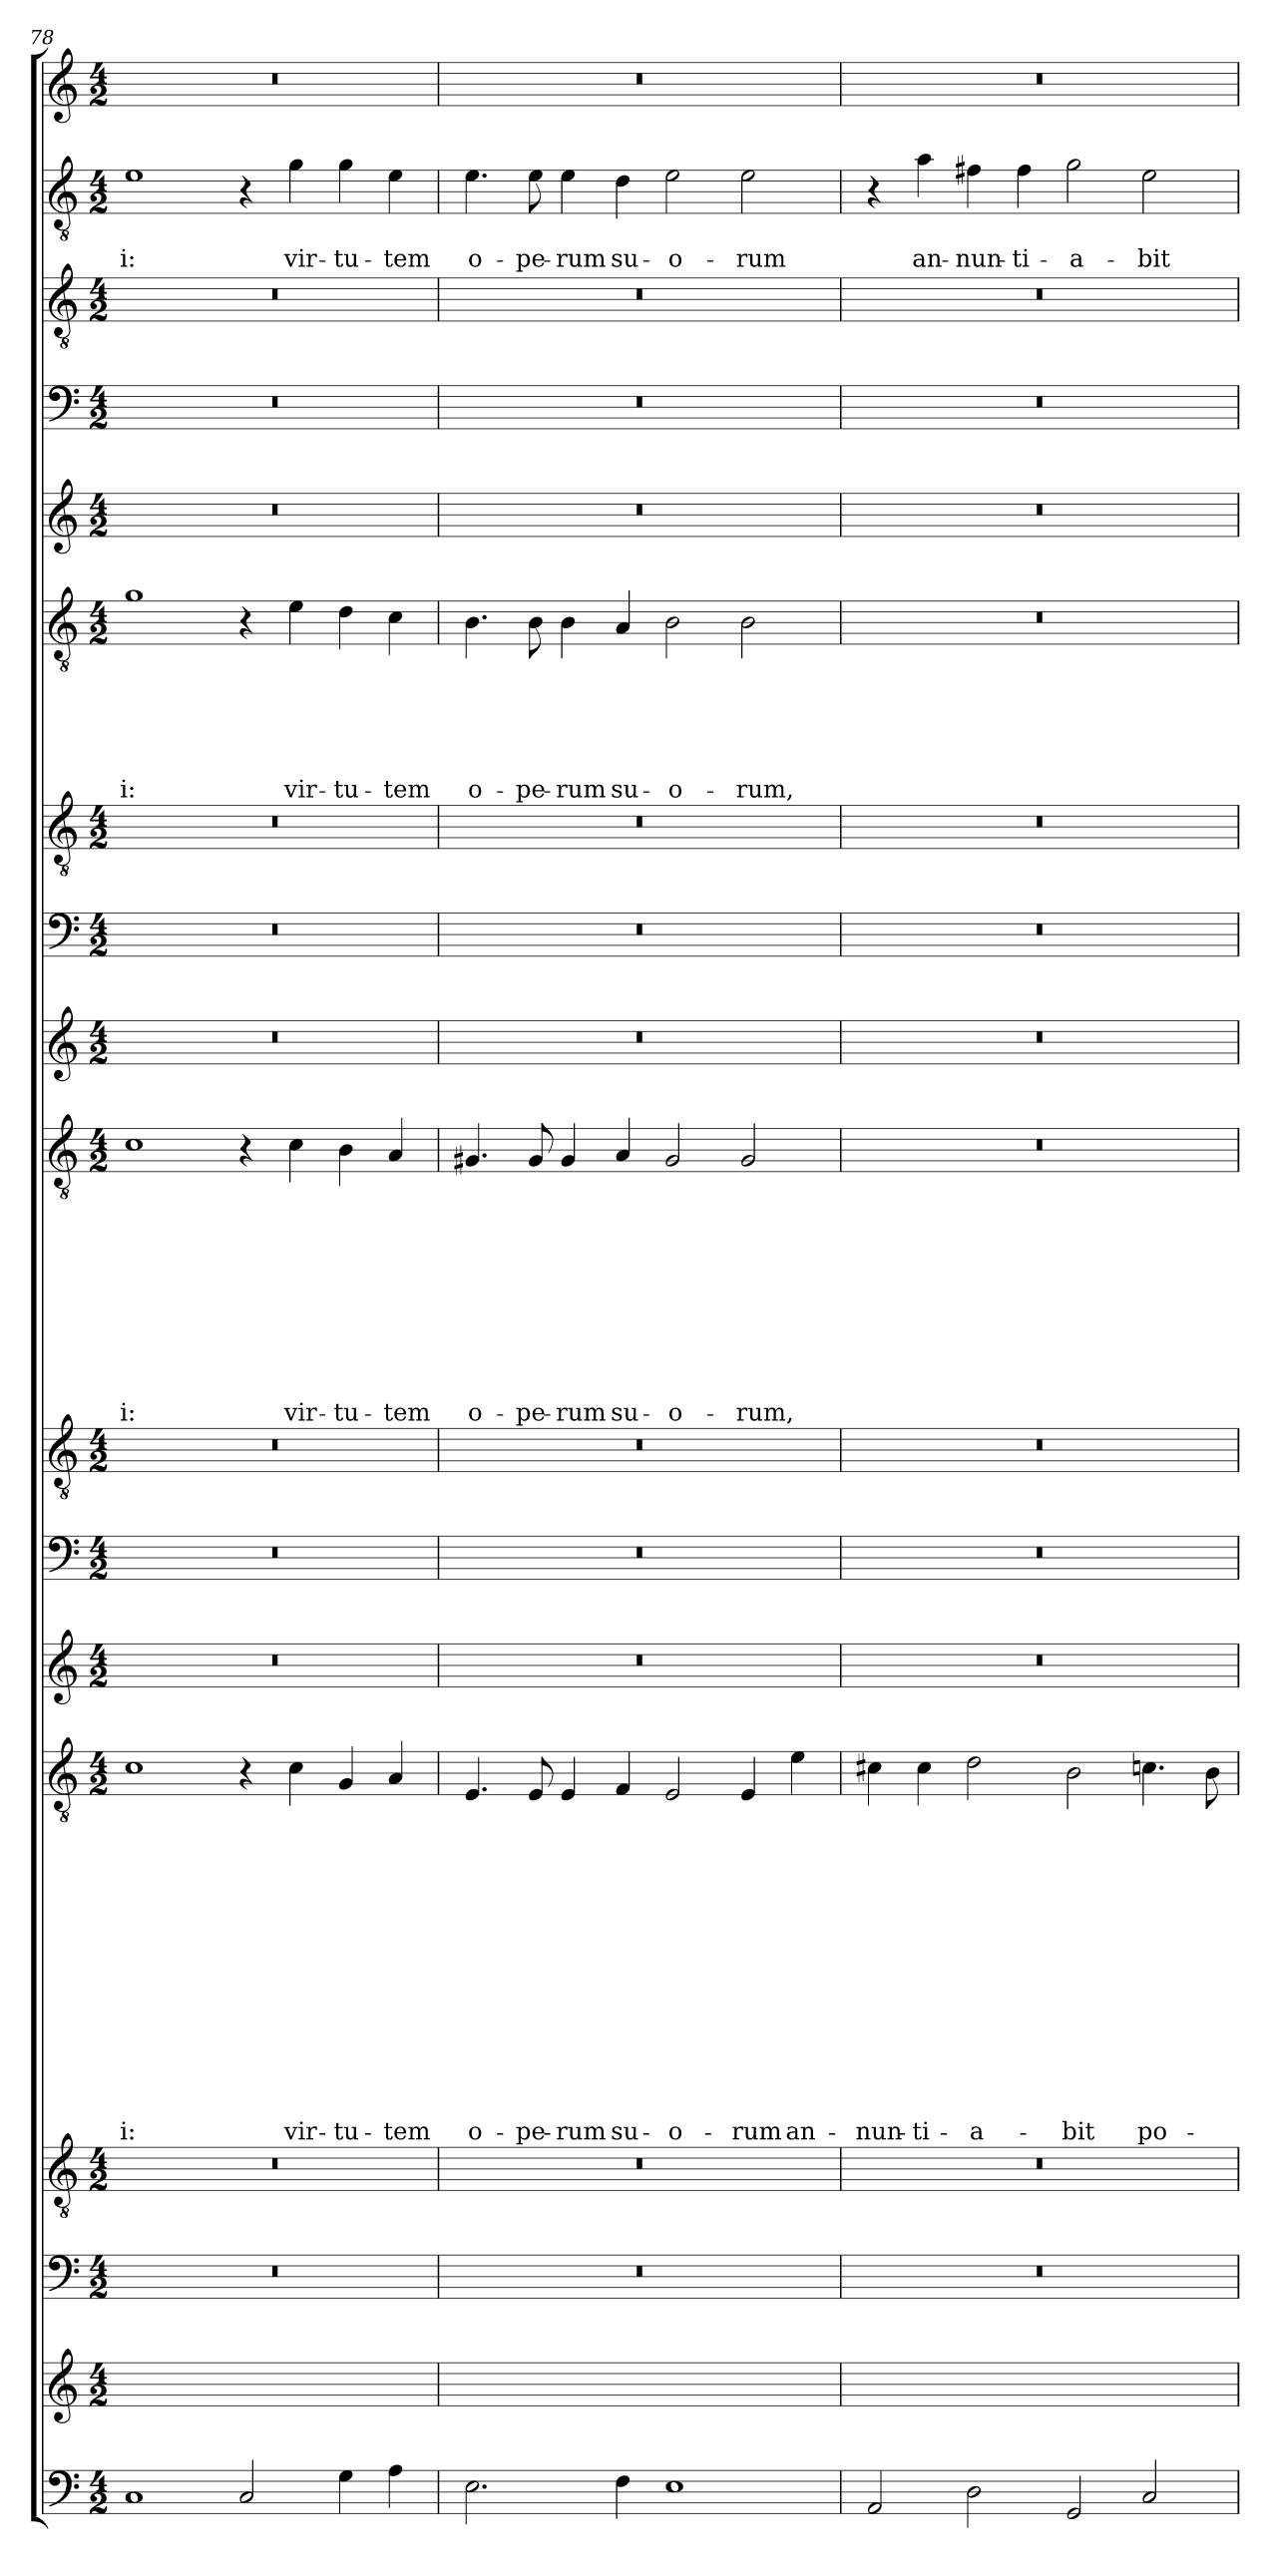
**kern	**kern	**kern	**kern	**kern	**text	**text	**text	**text	**text	**text	**text	**text	**text	**text	**text	**text	**text	**text	**kern	**kern	**kern	**kern	**text	**text	**text	**text	**text	**text	**text	**text	**text	**text	**kern	**kern	**kern	**kern	**text	**text	**text	**text	**text	**text	**kern	**kern	**kern	**kern	**text	**text	**kern
*part18	*part17	*part16	*part15	*part14	*part14	*part14	*part14	*part14	*part14	*part14	*part14	*part14	*part14	*part14	*part14	*part14	*part14	*part14	*part13	*part12	*part11	*part10	*part10	*part10	*part10	*part10	*part10	*part10	*part10	*part10	*part10	*part10	*part9	*part8	*part7	*part6	*part6	*part6	*part6	*part6	*part6	*part6	*part5	*part4	*part3	*part2	*part2	*part2	*part1
*staff18	*staff17	*staff16	*staff15	*staff14	*staff14	*staff14	*staff14	*staff14	*staff14	*staff14	*staff14	*staff14	*staff14	*staff14	*staff14	*staff14	*staff14	*staff14	*staff13	*staff12	*staff11	*staff10	*staff10	*staff10	*staff10	*staff10	*staff10	*staff10	*staff10	*staff10	*staff10	*staff10	*staff9	*staff8	*staff7	*staff6	*staff6	*staff6	*staff6	*staff6	*staff6	*staff6	*staff5	*staff4	*staff3	*staff2	*staff2	*staff2	*staff1
*clefF4	*clefG2	*clefF4	*clefGv2	*clefGv2	*	*	*	*	*	*	*	*	*	*	*	*	*	*	*clefG2	*clefF4	*clefGv2	*clefGv2	*	*	*	*	*	*	*	*	*	*	*clefG2	*clefF4	*clefGv2	*clefGv2	*	*	*	*	*	*	*clefG2	*clefF4	*clefGv2	*clefGv2	*	*	*clefG2
*k[]	*k[]	*k[]	*k[]	*k[]	*	*	*	*	*	*	*	*	*	*	*	*	*	*	*k[]	*k[]	*k[]	*k[]	*	*	*	*	*	*	*	*	*	*	*k[]	*k[]	*k[]	*k[]	*	*	*	*	*	*	*k[]	*k[]	*k[]	*k[]	*	*	*k[]
*C:	*C:	*C:	*C:	*C:	*	*	*	*	*	*	*	*	*	*	*	*	*	*	*C:	*C:	*C:	*C:	*	*	*	*	*	*	*	*	*	*	*C:	*C:	*C:	*C:	*	*	*	*	*	*	*C:	*C:	*C:	*C:	*	*	*C:
*M4/2	*M4/2	*M4/2	*M4/2	*M4/2	*	*	*	*	*	*	*	*	*	*	*	*	*	*	*M4/2	*M4/2	*M4/2	*M4/2	*	*	*	*	*	*	*	*	*	*	*M4/2	*M4/2	*M4/2	*M4/2	*	*	*	*	*	*	*M4/2	*M4/2	*M4/2	*M4/2	*	*	*M4/2
=78	=78	=78	=78	=78	=78	=78	=78	=78	=78	=78	=78	=78	=78	=78	=78	=78	=78	=78	=78	=78	=78	=78	=78	=78	=78	=78	=78	=78	=78	=78	=78	=78	=78	=78	=78	=78	=78	=78	=78	=78	=78	=78	=78	=78	=78	=78	=78	=78	=78
!	!	!	!	!	!	!	!	!	!	!	!	!	!	!	!	!	!	!LO:LY:b	!	!	!	!	!	!	!	!	!	!	!	!	!	!LO:LY:b	!	!	!	!	!	!	!	!	!	!LO:LY:b	!	!	!	!	!	!LO:LY:b	!
1C	0ryy	0r	0r	1c	.	.	.	.	.	.	.	.	.	.	.	.	.	-i:	0r	0r	0r	1c	.	.	.	.	.	.	.	.	.	-i:	0r	0r	0r	1g	.	.	.	.	.	-i:	0r	0r	0r	1e	.	-i:	0r
2C/	.	.	.	4r	.	.	.	.	.	.	.	.	.	.	.	.	.	.	.	.	.	4r	.	.	.	.	.	.	.	.	.	.	.	.	.	4r	.	.	.	.	.	.	.	.	.	4r	.	.	.
!	!	!	!	!	!	!	!	!	!	!	!	!	!	!	!	!	!	!LO:LY:b	!	!	!	!	!	!	!	!	!	!	!	!	!	!LO:LY:b	!	!	!	!	!	!	!	!	!	!LO:LY:b	!	!	!	!	!	!LO:LY:b	!
.	.	.	.	4c\	.	.	.	.	.	.	.	.	.	.	.	.	.	vir-	.	.	.	4c\	.	.	.	.	.	.	.	.	.	vir-	.	.	.	4e\	.	.	.	.	.	vir-	.	.	.	4g\	.	vir-	.
!	!	!	!	!	!	!	!	!	!	!	!	!	!	!	!	!	!	!LO:LY:b	!	!	!	!	!	!	!	!	!	!	!	!	!	!LO:LY:b	!	!	!	!	!	!	!	!	!	!LO:LY:b	!	!	!	!	!	!LO:LY:b	!
4G\	.	.	.	4G/	.	.	.	.	.	.	.	.	.	.	.	.	.	-tu-	.	.	.	4B\	.	.	.	.	.	.	.	.	.	-tu-	.	.	.	4d\	.	.	.	.	.	-tu-	.	.	.	4g\	.	-tu-	.
!	!	!	!	!	!	!	!	!	!	!	!	!	!	!	!	!	!	!LO:LY:b	!	!	!	!	!	!	!	!	!	!	!	!	!	!LO:LY:b	!	!	!	!	!	!	!	!	!	!LO:LY:b	!	!	!	!	!	!LO:LY:b	!
4A\	.	.	.	4A/	.	.	.	.	.	.	.	.	.	.	.	.	.	-tem	.	.	.	4A/	.	.	.	.	.	.	.	.	.	-tem	.	.	.	4c\	.	.	.	.	.	-tem	.	.	.	4e\	.	-tem	.
=79	=79	=79	=79	=79	=79	=79	=79	=79	=79	=79	=79	=79	=79	=79	=79	=79	=79	=79	=79	=79	=79	=79	=79	=79	=79	=79	=79	=79	=79	=79	=79	=79	=79	=79	=79	=79	=79	=79	=79	=79	=79	=79	=79	=79	=79	=79	=79	=79	=79
!	!	!	!	!	!	!	!	!	!	!	!	!	!	!	!	!	!	!LO:LY:b	!	!	!	!	!	!	!	!	!	!	!	!	!	!LO:LY:b	!	!	!	!	!	!	!	!	!	!LO:LY:b	!	!	!	!	!	!LO:LY:b	!
2.E\	0ryy	0r	0r	4.E/	.	.	.	.	.	.	.	.	.	.	.	.	.	o-	0r	0r	0r	4.G#X/	.	.	.	.	.	.	.	.	.	o-	0r	0r	0r	4.B\	.	.	.	.	.	o-	0r	0r	0r	4.e\	.	o-	0r
!	!	!	!	!	!	!	!	!	!	!	!	!	!	!	!	!	!	!LO:LY:b	!	!	!	!	!	!	!	!	!	!	!	!	!	!LO:LY:b	!	!	!	!	!	!	!	!	!	!LO:LY:b	!	!	!	!	!	!LO:LY:b	!
.	.	.	.	8E/	.	.	.	.	.	.	.	.	.	.	.	.	.	-pe-	.	.	.	8G#/	.	.	.	.	.	.	.	.	.	-pe-	.	.	.	8B\	.	.	.	.	.	-pe-	.	.	.	8e\	.	-pe-	.
!	!	!	!	!	!	!	!	!	!	!	!	!	!	!	!	!	!	!LO:LY:b	!	!	!	!	!	!	!	!	!	!	!	!	!	!LO:LY:b	!	!	!	!	!	!	!	!	!	!LO:LY:b	!	!	!	!	!	!LO:LY:b	!
.	.	.	.	4E/	.	.	.	.	.	.	.	.	.	.	.	.	.	-rum	.	.	.	4G#/	.	.	.	.	.	.	.	.	.	-rum	.	.	.	4B\	.	.	.	.	.	-rum	.	.	.	4e\	.	-rum	.
!	!	!	!	!	!	!	!	!	!	!	!	!	!	!	!	!	!	!LO:LY:b	!	!	!	!	!	!	!	!	!	!	!	!	!	!LO:LY:b	!	!	!	!	!	!	!	!	!	!LO:LY:b	!	!	!	!	!	!LO:LY:b	!
4F\	.	.	.	4F/	.	.	.	.	.	.	.	.	.	.	.	.	.	su-	.	.	.	4A/	.	.	.	.	.	.	.	.	.	su-	.	.	.	4A/	.	.	.	.	.	su-	.	.	.	4d\	.	su-	.
!	!	!	!	!	!	!	!	!	!	!	!	!	!	!	!	!	!	!LO:LY:b	!	!	!	!	!	!	!	!	!	!	!	!	!	!LO:LY:b	!	!	!	!	!	!	!	!	!	!LO:LY:b	!	!	!	!	!	!LO:LY:b	!
1E	.	.	.	2E/	.	.	.	.	.	.	.	.	.	.	.	.	.	-o-	.	.	.	2G#/	.	.	.	.	.	.	.	.	.	-o-	.	.	.	2B\	.	.	.	.	.	-o-	.	.	.	2e\	.	-o-	.
!	!	!	!	!	!	!	!	!	!	!	!	!	!	!	!	!	!	!LO:LY:b	!	!	!	!	!	!	!	!	!	!	!	!	!	!LO:LY:b	!	!	!	!	!	!	!	!	!	!LO:LY:b	!	!	!	!	!	!LO:LY:b	!
.	.	.	.	4E/	.	.	.	.	.	.	.	.	.	.	.	.	.	-rum	.	.	.	2G#/	.	.	.	.	.	.	.	.	.	-rum,	.	.	.	2B\	.	.	.	.	.	-rum,	.	.	.	2e\	.	-rum	.
!	!	!	!	!	!	!	!	!	!	!	!	!	!	!	!	!	!	!LO:LY:b	!	!	!	!	!	!	!	!	!	!	!	!	!	!	!	!	!	!	!	!	!	!	!	!	!	!	!	!	!	!	!
.	.	.	.	4e\	.	.	.	.	.	.	.	.	.	.	.	.	.	an-	.	.	.	.	.	.	.	.	.	.	.	.	.	.	.	.	.	.	.	.	.	.	.	.	.	.	.	.	.	.	.
=80	=80	=80	=80	=80	=80	=80	=80	=80	=80	=80	=80	=80	=80	=80	=80	=80	=80	=80	=80	=80	=80	=80	=80	=80	=80	=80	=80	=80	=80	=80	=80	=80	=80	=80	=80	=80	=80	=80	=80	=80	=80	=80	=80	=80	=80	=80	=80	=80	=80
!	!	!	!	!	!	!	!	!	!	!	!	!	!	!	!	!	!	!LO:LY:b	!	!	!	!	!	!	!	!	!	!	!	!	!	!	!	!	!	!	!	!	!	!	!	!	!	!	!	!	!	!	!
2AA/	0ryy	0r	0r	4c#X\	.	.	.	.	.	.	.	.	.	.	.	.	.	-nun-	0r	0r	0r	0r	.	.	.	.	.	.	.	.	.	.	0r	0r	0r	0r	.	.	.	.	.	.	0r	0r	0r	4r	.	.	0r
!	!	!	!	!	!	!	!	!	!	!	!	!	!	!	!	!	!	!LO:LY:b	!	!	!	!	!	!	!	!	!	!	!	!	!	!	!	!	!	!	!	!	!	!	!	!	!	!	!	!	!	!LO:LY:b	!
.	.	.	.	4c#\	.	.	.	.	.	.	.	.	.	.	.	.	.	-ti-	.	.	.	.	.	.	.	.	.	.	.	.	.	.	.	.	.	.	.	.	.	.	.	.	.	.	.	4a\	.	an-	.
!	!	!	!	!	!	!	!	!	!	!	!	!	!	!	!	!	!	!LO:LY:b	!	!	!	!	!	!	!	!	!	!	!	!	!	!	!	!	!	!	!	!	!	!	!	!	!	!	!	!	!	!LO:LY:b	!
2D\	.	.	.	2d\	.	.	.	.	.	.	.	.	.	.	.	.	.	-a-	.	.	.	.	.	.	.	.	.	.	.	.	.	.	.	.	.	.	.	.	.	.	.	.	.	.	.	4f#X\	.	-nun-	.
!	!	!	!	!	!	!	!	!	!	!	!	!	!	!	!	!	!	!	!	!	!	!	!	!	!	!	!	!	!	!	!	!	!	!	!	!	!	!	!	!	!	!	!	!	!	!	!	!LO:LY:b	!
.	.	.	.	.	.	.	.	.	.	.	.	.	.	.	.	.	.	.	.	.	.	.	.	.	.	.	.	.	.	.	.	.	.	.	.	.	.	.	.	.	.	.	.	.	.	4f#\	.	-ti-	.
!	!	!	!	!	!	!	!	!	!	!	!	!	!	!	!	!	!	!LO:LY:b	!	!	!	!	!	!	!	!	!	!	!	!	!	!	!	!	!	!	!	!	!	!	!	!	!	!	!	!	!	!LO:LY:b	!
2GG/	.	.	.	2B\	.	.	.	.	.	.	.	.	.	.	.	.	.	-bit	.	.	.	.	.	.	.	.	.	.	.	.	.	.	.	.	.	.	.	.	.	.	.	.	.	.	.	2g\	.	-a-	.
!	!	!	!	!	!	!	!	!	!	!	!	!	!	!	!	!	!	!LO:LY:b	!	!	!	!	!	!	!	!	!	!	!	!	!	!	!	!	!	!	!	!	!	!	!	!	!	!	!	!	!	!LO:LY:b	!
2C/	.	.	.	4.cn\	.	.	.	.	.	.	.	.	.	.	.	.	.	po-	.	.	.	.	.	.	.	.	.	.	.	.	.	.	.	.	.	.	.	.	.	.	.	.	.	.	.	2e\	.	-bit	.
.	.	.	.	8B\	.	.	.	.	.	.	.	.	.	.	.	.	.	.	.	.	.	.	.	.	.	.	.	.	.	.	.	.	.	.	.	.	.	.	.	.	.	.	.	.	.	.	.	.	.
=	=	=	=	=	=	=	=	=	=	=	=	=	=	=	=	=	=	=	=	=	=	=	=	=	=	=	=	=	=	=	=	=	=	=	=	=	=	=	=	=	=	=	=	=	=	=	=	=	=
*-	*-	*-	*-	*-	*-	*-	*-	*-	*-	*-	*-	*-	*-	*-	*-	*-	*-	*-	*-	*-	*-	*-	*-	*-	*-	*-	*-	*-	*-	*-	*-	*-	*-	*-	*-	*-	*-	*-	*-	*-	*-	*-	*-	*-	*-	*-	*-	*-	*-
